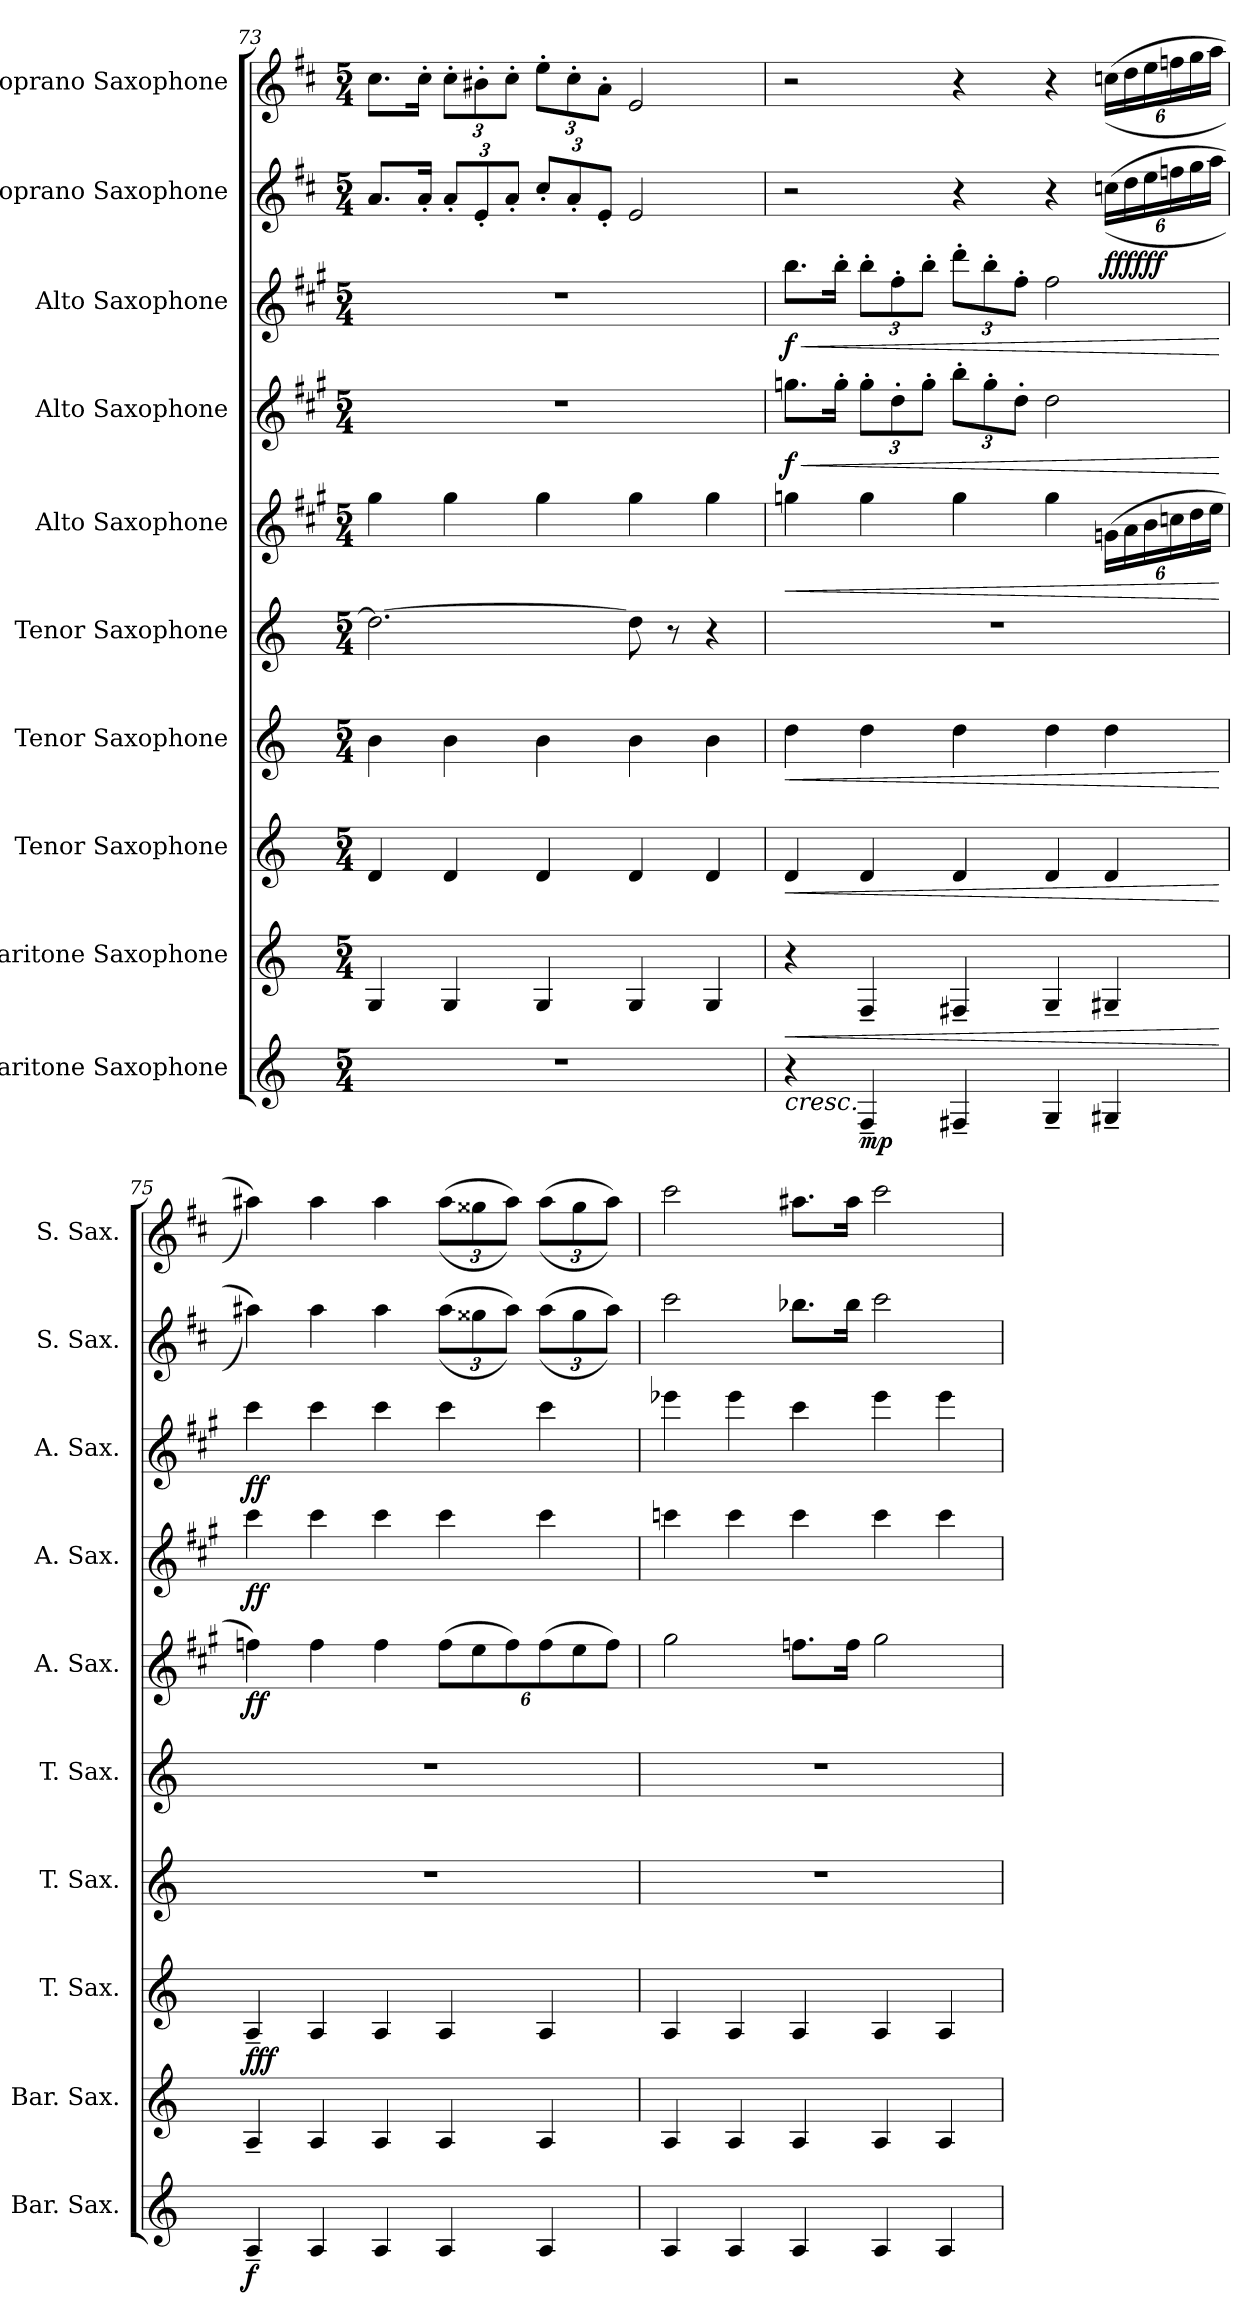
**kern	**dynam	**kern	**dynam	**kern	**dynam	**kern	**dynam	**kern	**kern	**dynam	**kern	**dynam	**kern	**dynam	**kern	**dynam	**kern
*part10	*part10	*part9	*part9	*part8	*part8	*part7	*part7	*part6	*part5	*part5	*part4	*part4	*part3	*part3	*part2	*part2	*part1
*staff10	*staff10	*staff9	*staff9	*staff8	*staff8	*staff7	*staff7	*staff6	*staff5	*staff5	*staff4	*staff4	*staff3	*staff3	*staff2	*staff2	*staff1
*I"Baritone Saxophone	*	*I"Baritone Saxophone	*	*I"Tenor Saxophone	*	*I"Tenor Saxophone	*	*I"Tenor Saxophone	*I"Alto Saxophone	*	*I"Alto Saxophone	*	*I"Alto Saxophone	*	*I"Soprano Saxophone	*	*I"Soprano Saxophone
*I'Bar. Sax.	*	*I'Bar. Sax.	*	*I'T. Sax.	*	*I'T. Sax.	*	*I'T. Sax.	*I'A. Sax.	*	*I'A. Sax.	*	*I'A. Sax.	*	*I'S. Sax.	*	*I'S. Sax.
*clefG2	*	*clefG2	*	*clefG2	*	*clefG2	*	*clefG2	*clefG2	*	*clefG2	*	*clefG2	*	*clefG2	*	*clefG2
*ITrd12c21	*	*ITrd12c21	*	*ITrd8c14	*	*ITrd8c14	*	*ITrd8c14	*ITrd5c9	*	*ITrd5c9	*	*ITrd5c9	*	*ITrd1c2	*	*ITrd1c2
*k[]	*	*k[]	*	*k[]	*	*k[]	*	*k[]	*k[]	*	*k[]	*	*k[]	*	*k[]	*	*k[]
*M5/4	*	*M5/4	*	*M5/4	*	*M5/4	*	*M5/4	*M5/4	*	*M5/4	*	*M5/4	*	*M5/4	*	*M5/4
=73	=73	=73	=73	=73	=73	=73	=73	=73	=73	=73	=73	=73	=73	=73	=73	=73	=73
4%5r	.	4GG/	.	4D/	.	4B\	.	2.d\_	4b\	.	4%5r	.	4%5r	.	8.g/L	.	8.b\L
.	.	.	.	.	.	.	.	.	.	.	.	.	.	.	16g'/Jk	.	16b'\Jk
*	*	*	*	*	*	*	*	*	*	*	*	*	*	*	*Xbrackettup	*	*Xbrackettup
.	.	4GG/	.	4D/	.	4B\	.	.	4b\	.	.	.	.	.	12g'/L	.	12b'\L
.	.	.	.	.	.	.	.	.	.	.	.	.	.	.	12d'/	.	12a#X'\
.	.	.	.	.	.	.	.	.	.	.	.	.	.	.	12g'/J	.	12b'\J
.	.	4GG/	.	4D/	.	4B\	.	.	4b\	.	.	.	.	.	12b'/L	.	12dd'\L
.	.	.	.	.	.	.	.	.	.	.	.	.	.	.	12g'/	.	12b'\
.	.	.	.	.	.	.	.	.	.	.	.	.	.	.	12d'/J	.	12g'\J
.	.	4GG/	.	4D/	.	4B\	.	8d\]	4b\	.	.	.	.	.	2d/	.	2d/
.	.	.	.	.	.	.	.	8r	.	.	.	.	.	.	.	.	.
.	.	4GG/	.	4D/	.	4B\	.	4r	4b\	.	.	.	.	.	.	.	.
=74	=74	=74	=74	=74	=74	=74	=74	=74	=74	=74	=74	=74	=74	=74	=74	=74	=74
!	!LO:HP:b	!	!LO:HP:b	!	!LO:HP:b	!	!LO:HP:b	!	!	!LO:HP:b	!	!LO:HP:b	!	!LO:HP:b	!	!	!
!	!	!	!	!	!	!	!	!	!	!	!	!LO:DY:n=1:b	!	!LO:DY:n=1:b	!	!	!
4r	<	4r	<	4D/	<	4d\	<	4%5r	4b-X\	<	8.b-X\L	< f	8.dd\L	< f	2r	.	2r
.	.	.	.	.	.	.	.	.	.	.	16b-'\Jk	.	16dd'\Jk	.	.	.	.
*	*	*	*	*	*	*	*	*	*	*	*Xbrackettup	*	*Xbrackettup	*	*	*	*
!	!LO:DY:b	!	!	!	!	!	!	!	!	!	!	!	!	!	!	!	!
4FF~/	mp	4FF~/	.	4D/	.	4d\	.	.	4b-\	.	12b-'\L	.	12dd'\L	.	.	.	.
.	.	.	.	.	.	.	.	.	.	.	12f'\	.	12a'\	.	.	.	.
.	.	.	.	.	.	.	.	.	.	.	12b-'\J	.	12dd'\J	.	.	.	.
4FF#X~/	.	4FF#X~/	.	4D/	.	4d\	.	.	4b-\	.	12dd'\L	.	12ff'\L	.	4r	.	4r
.	.	.	.	.	.	.	.	.	.	.	12b-'\	.	12dd'\	.	.	.	.
.	.	.	.	.	.	.	.	.	.	.	12f'\J	.	12a'\J	.	.	.	.
4GG~/	.	4GG~/	.	4D/	.	4d\	.	.	4b-\	.	2f\	.	2a\	.	4r	.	4r
*	*	*	*	*	*	*	*	*	*Xbrackettup	*	*	*	*	*	*	*	*
!	!	!	!	!	!	!	!	!	!	!	!	!	!	!	!	!LO:DY:b	!
!	!	!	!	!	!	!	!	!	!	!	!	!	!	!	!	!LO:DY:n=1:b	!
!	!	!	!	!	!	!	!	!	!	!	!	!	!	!	!	!LO:DY:n=2:b	!
4GG#X~/	.	4GG#X~/	.	4D/	.	4d\	.	.	(24B-X\LL	.	.	.	.	.	((24b-X\LL	ff ff ff	((24b-X\LL
.	.	.	.	.	.	.	.	.	24c\	.	.	.	.	.	24cc\	.	24cc\
.	.	.	.	.	.	.	.	.	24d\	.	.	.	.	.	24dd\	.	24dd\
.	.	.	.	.	.	.	.	.	24e-X\	.	.	.	.	.	24ee-X\	.	24ee-X\
.	.	.	.	.	.	.	.	.	24f\	.	.	.	.	.	24ff\	.	24ff\
.	.	.	.	.	.	.	.	.	24g\JJ	.	.	.	.	.	24gg\JJ	.	24gg\JJ
.	[	.	[	.	[	.	[	.	.	[	.	[	.	[	.	.	.
!!LO:PB:g=z
=75	=75	=75	=75	=75	=75	=75	=75	=75	=75	=75	=75	=75	=75	=75	=75	=75	=75
!	!LO:DY:b	!	!LO:DY:b	!	!	!	!	!	!	!	!	!	!	!	!	!	!
!	!	!	!LO:DY:n=1:a	!	!	!	!	!	!	!LO:DY:b	!	!LO:DY:b	!	!LO:DY:b	!	!	!
4AA~/	f	4AA~/	ff f	4AA~/	.	4%5r	.	4%5r	4a-X\)	ff	4ee\	ff	4ee\	ff	4gg#X\))	.	4gg#X\))
4AA/	.	4AA/	.	4AA/	.	.	.	.	4a-\	.	4ee\	.	4ee\	.	4gg#\	.	4gg#\
4AA/	.	4AA/	.	4AA/	.	.	.	.	4a-\	.	4ee\	.	4ee\	.	4gg#\	.	4gg#\
4AA/	.	4AA/	.	4AA/	.	.	.	.	(12a-\L	.	4ee\	.	4ee\	.	((12gg#\L	.	((12gg#\L
.	.	.	.	.	.	.	.	.	12g\	.	.	.	.	.	12ff##X\	.	12ff##X\
.	.	.	.	.	.	.	.	.	12a-\)	.	.	.	.	.	12gg#\J))	.	12gg#\J))
4AA/	.	4AA/	.	4AA/	.	.	.	.	(12a-\	.	4ee\	.	4ee\	.	((12gg#\L	.	((12gg#\L
.	.	.	.	.	.	.	.	.	12g\	.	.	.	.	.	12ff##\	.	12ff##\
.	.	.	.	.	.	.	.	.	12a-\J)	.	.	.	.	.	12gg#\J))	.	12gg#\J))
=76	=76	=76	=76	=76	=76	=76	=76	=76	=76	=76	=76	=76	=76	=76	=76	=76	=76
4AA/	.	4AA/	.	4AA/	.	4%5r	.	4%5r	2b\	.	4ee-X\	.	4gg-X\	.	2bb\	.	2bb\
4AA/	.	4AA/	.	4AA/	.	.	.	.	.	.	4ee-\	.	4gg-\	.	.	.	.
4AA/	.	4AA/	.	4AA/	.	.	.	.	8.a-X\L	.	4ee-\	.	4ee\	.	8.aa-X\L	.	8.gg#X\L
.	.	.	.	.	.	.	.	.	16a-\Jk	.	.	.	.	.	16aa-\Jk	.	16gg#\Jk
4AA/	.	4AA/	.	4AA/	.	.	.	.	2b\	.	4ee-\	.	4gg-\	.	2bb\	.	2bb\
4AA/	.	4AA/	.	4AA/	.	.	.	.	.	.	4ee-\	.	4gg-\	.	.	.	.
=	=	=	=	=	=	=	=	=	=	=	=	=	=	=	=	=	=
*-	*-	*-	*-	*-	*-	*-	*-	*-	*-	*-	*-	*-	*-	*-	*-	*-	*-
